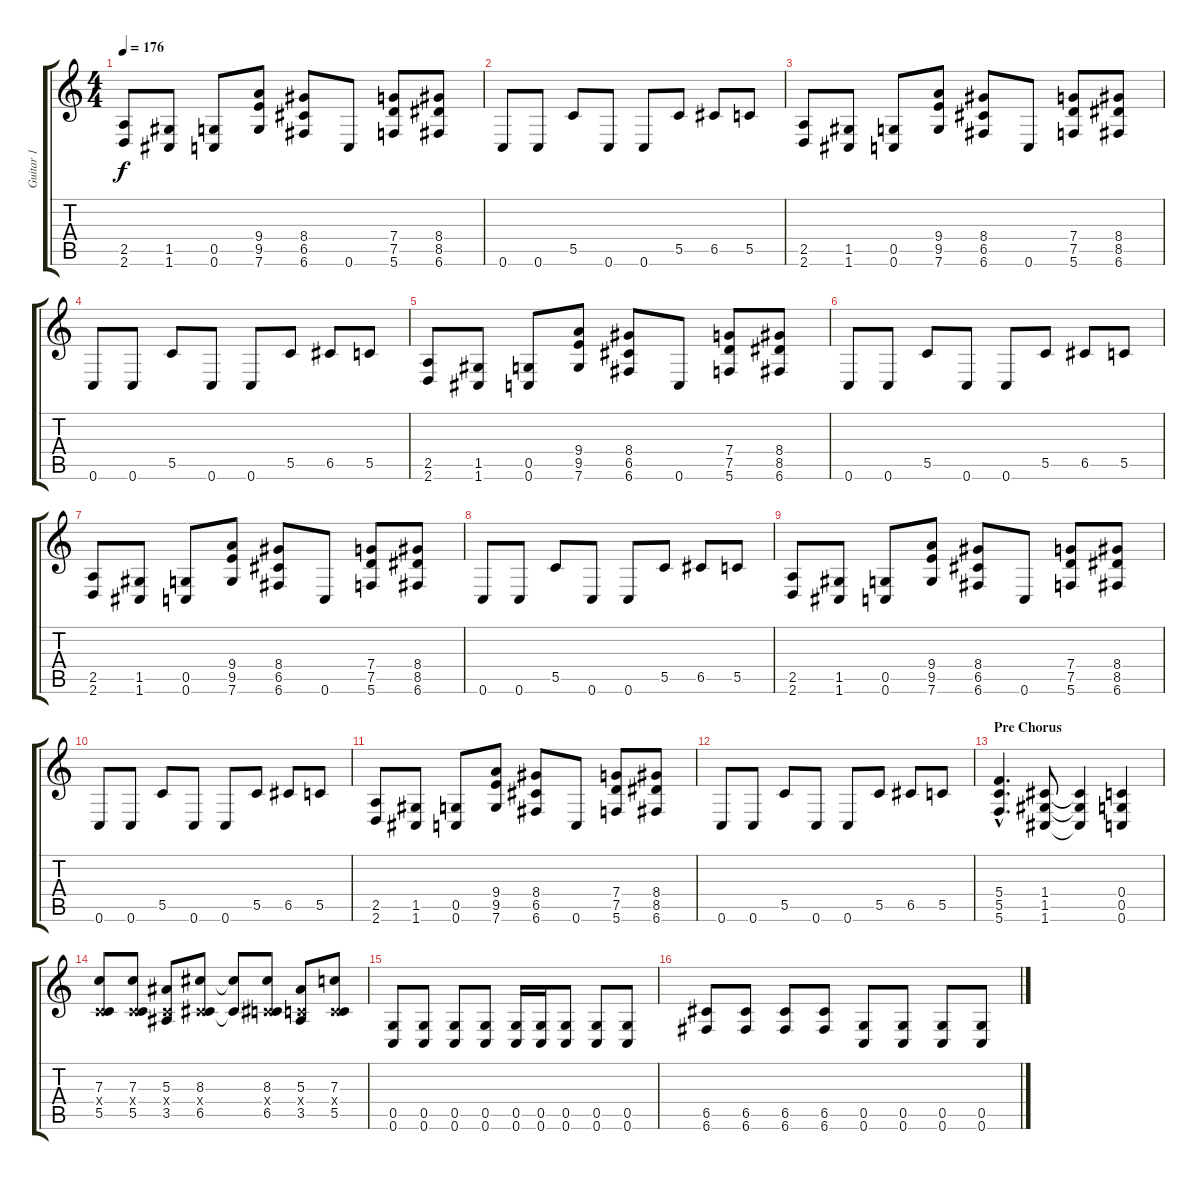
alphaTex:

\track ("Guitar 1" "Guitar 1") {instrument distortionguitar}
\staff {score tabs}
\tuning (D4 A3 F3 C3 G2 C2) {hide}
\ts (4 4)
\tempo 176
\clef g2
\ks c
(2.5 2.6).8{dy f} (1.5 1.6).8 (0.5 0.6).8 (9.4 9.5 7.6).8 (8.4 6.5 6.6).8 0.6.8 (7.4 7.5 5.6).8 (8.4 8.5 6.6).8 |
0.6.8 0.6.8 5.5.8 0.6.8 0.6.8 5.5.8 6.5.8 5.5.8 |
(2.5 2.6).8 (1.5 1.6).8 (0.5 0.6).8 (9.4 9.5 7.6).8 (8.4 6.5 6.6).8 0.6.8 (7.4 7.5 5.6).8 (8.4 8.5 6.6).8 |
0.6.8 0.6.8 5.5.8 0.6.8 0.6.8 5.5.8 6.5.8 5.5.8 |
(2.5 2.6).8 (1.5 1.6).8 (0.5 0.6).8 (9.4 9.5 7.6).8 (8.4 6.5 6.6).8 0.6.8 (7.4 7.5 5.6).8 (8.4 8.5 6.6).8 |
0.6.8 0.6.8 5.5.8 0.6.8 0.6.8 5.5.8 6.5.8 5.5.8 |
(2.5 2.6).8 (1.5 1.6).8 (0.5 0.6).8 (9.4 9.5 7.6).8 (8.4 6.5 6.6).8 0.6.8 (7.4 7.5 5.6).8 (8.4 8.5 6.6).8 |
0.6.8 0.6.8 5.5.8 0.6.8 0.6.8 5.5.8 6.5.8 5.5.8 |
(2.5 2.6).8 (1.5 1.6).8 (0.5 0.6).8 (9.4 9.5 7.6).8 (8.4 6.5 6.6).8 0.6.8 (7.4 7.5 5.6).8 (8.4 8.5 6.6).8 |
0.6.8 0.6.8 5.5.8 0.6.8 0.6.8 5.5.8 6.5.8 5.5.8 |
(2.5 2.6).8 (1.5 1.6).8 (0.5 0.6).8 (9.4 9.5 7.6).8 (8.4 6.5 6.6).8 0.6.8 (7.4 7.5 5.6).8 (8.4 8.5 6.6).8 |
0.6.8 0.6.8 5.5.8 0.6.8 0.6.8 5.5.8 6.5.8 5.5.8 |
\section ("" "Pre Chorus")
(5.4{hac} 5.5{hac} 5.6{hac}).4{d volume 16} (1.4 1.5 1.6).8 (1.4{t} 1.5{t} 1.6{t}).4 (0.4 0.5 0.6).4 |
(7.3 0.4{x} 5.5).8 (7.3 0.4{x} 5.5).8 (5.3 0.4{x} 3.5).8 (8.3 0.4{x} 6.5).8 (8.3{t} 6.5{t}).8 (8.3 0.4{x} 6.5).8 (5.3 0.4{x} 3.5).8 (7.3 0.4{x} 5.5).8 |
(0.5 0.6).8 (0.5 0.6).8 (0.5 0.6).8 (0.5 0.6).8 (0.5 0.6).16 (0.5 0.6).16 (0.5 0.6).8 (0.5 0.6).8 (0.5 0.6).8 |
(6.5 6.6).8 (6.5 6.6).8 (6.5 6.6).8 (6.5 6.6).8 (0.5 0.6).8 (0.5 0.6).8 (0.5 0.6).8 (0.5 0.6).8
